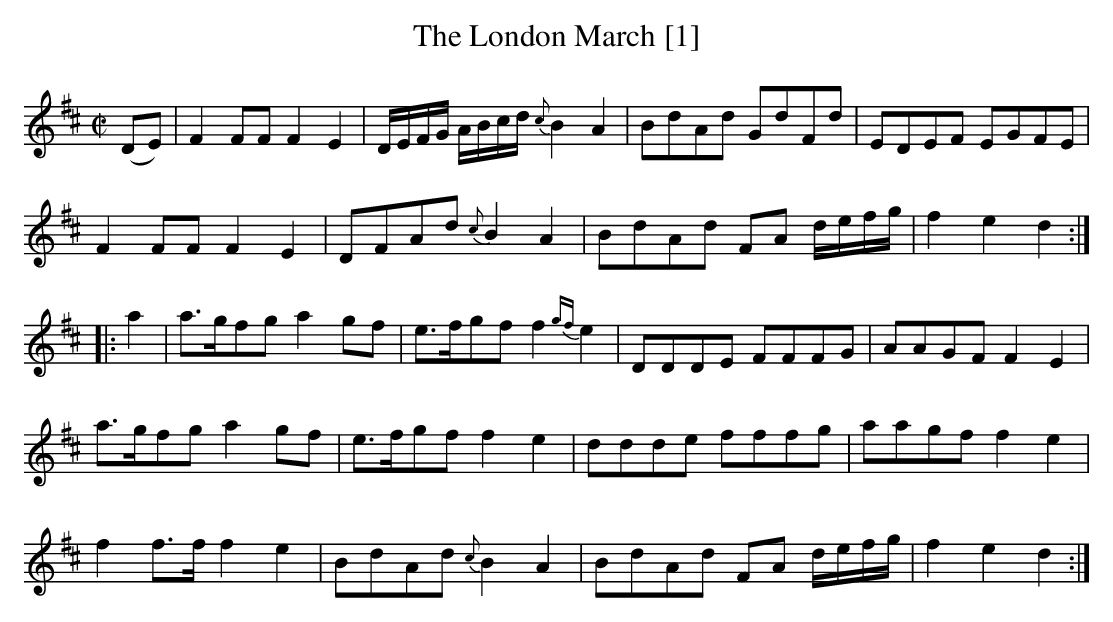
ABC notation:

X:1
T:London March [1], The
M:C|
L:1/8
K:D
(DE)|F2 FF F2E2|D/E/F/G/ A/B/c/d/ {c}B2A2|BdAd GdFd|EDEF EGFE|
F2 FF F2E2|DFAd {c}B2A2|BdAd FA d/e/f/g/|f2e2d2:|
|:a2|a>gfg a2 gf|e>fgf f2 {gf}e2|DDDE FFFG|AAGF F2E2|
a>gfg a2 gf|e>fgf f2e2|ddde fffg|aagf f2e2|
f2 f>f f2e2|BdAd {c}B2A2|BdAd FA d/e/f/g/|f2e2d2:|]
